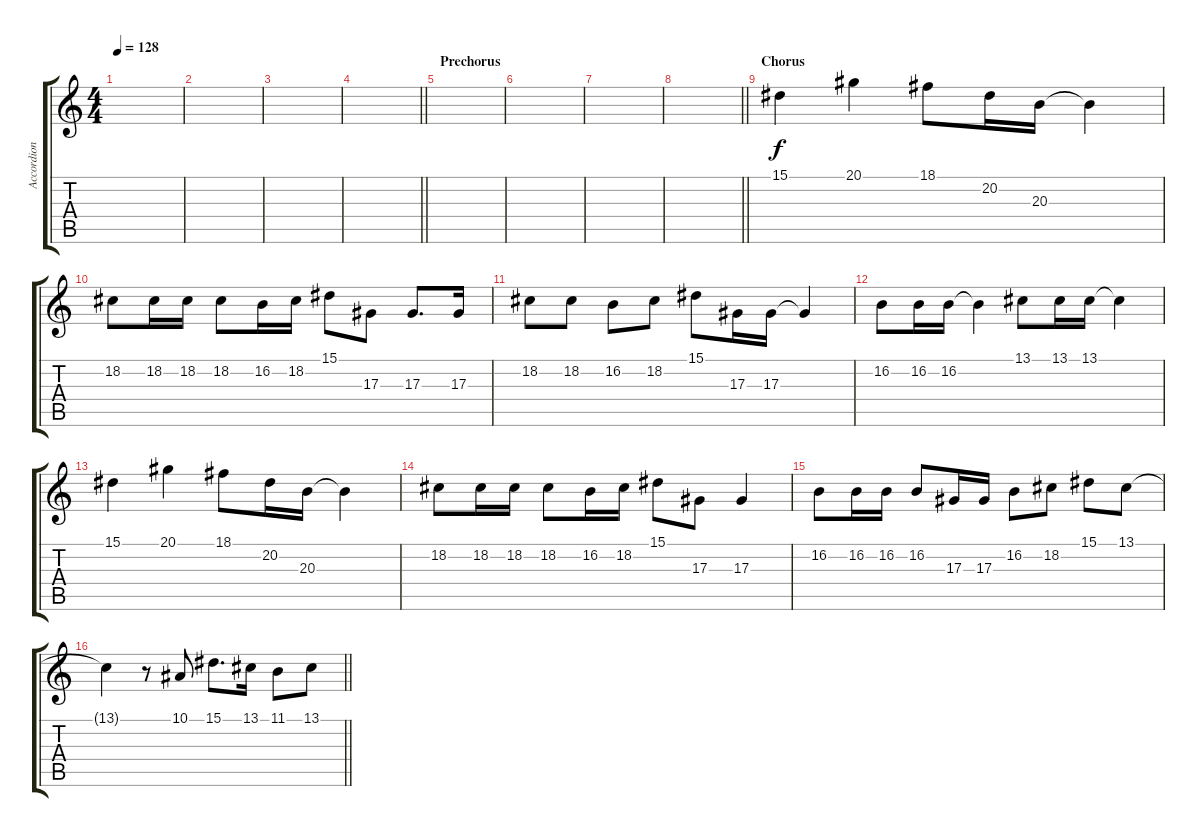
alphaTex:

\track ("Accordion" "Accordion") {instrument accordion}
\staff {score tabs}
\tuning (C4 G3 Eb3 Bb2 F2 C2) {hide}
\ts (4 4)
\tempo 128
\clef g2
\ks c
|
|
|
\barLineRight lightlight
|
\section ("" "Prechorus")
|
|
|
\barLineRight lightlight
|
\section ("" "Chorus")
15.1.4 20.1.4 18.1.8 20.2.16 20.3.16 20.3{t}.4 |
18.2.8 18.2.16 18.2.16 18.2.8 16.2.16 18.2.16 15.1.8 17.3.8 17.3.8{d} 17.3.16 |
18.2.8 18.2.8 16.2.8 18.2.8 15.1.8 17.3.16 17.3.16 17.3{t}.4 |
16.2.8 16.2.16 16.2.16 16.2{t}.4 13.1.8 13.1.16 13.1.16 13.1{t}.4 |
15.1.4 20.1.4 18.1.8 20.2.16 20.3.16 20.3{t}.4 |
18.2.8 18.2.16 18.2.16 18.2.8 16.2.16 18.2.16 15.1.8 17.3.8 17.3.4 |
16.2.8 16.2.16 16.2.16 16.2.8 17.3.16 17.3.16 16.2.8 18.2.8 15.1.8 13.1.8 |
\barLineRight lightlight
13.1{t}.4 r.8 10.1.8 15.1.8{d} 13.1.16 11.1.8 13.1.8
